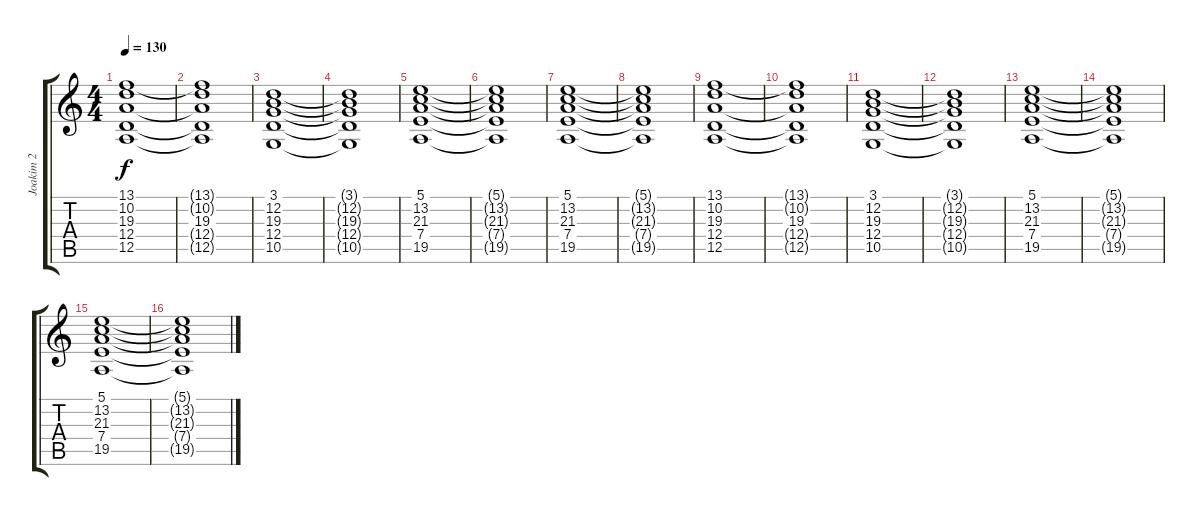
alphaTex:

\track ("Joakim 2" "Joakim 2") {instrument pad2warm}
\staff {score tabs}
\tuning (E4 B3 G3 D3 A2 E2) {hide}
\ts (4 4)
\tempo 130
\clef g2
\ks c
(13.1 10.2 19.3 12.4 12.5).1{dy f} |
(13.1{t} 10.2{t} 19.3 12.4{t} 12.5{t}).1 |
(3.1 12.2 19.3 12.4 10.5).1 |
(3.1{t} 12.2{t} 19.3{t} 12.4{t} 10.5{t}).1 |
(5.1 13.2 21.3 7.4 19.5).1 |
(5.1{t} 13.2{t} 21.3{t} 7.4{t} 19.5{t}).1 |
(5.1 13.2 21.3 7.4 19.5).1 |
(5.1{t} 13.2{t} 21.3{t} 7.4{t} 19.5{t}).1 |
(13.1 10.2 19.3 12.4 12.5).1 |
(13.1{t} 10.2{t} 19.3 12.4{t} 12.5{t}).1 |
(3.1 12.2 19.3 12.4 10.5).1 |
(3.1{t} 12.2{t} 19.3{t} 12.4{t} 10.5{t}).1 |
(5.1 13.2 21.3 7.4 19.5).1 |
(5.1{t} 13.2{t} 21.3{t} 7.4{t} 19.5{t}).1 |
(5.1 13.2 21.3 7.4 19.5).1 |
(5.1{t} 13.2{t} 21.3{t} 7.4{t} 19.5{t}).1
